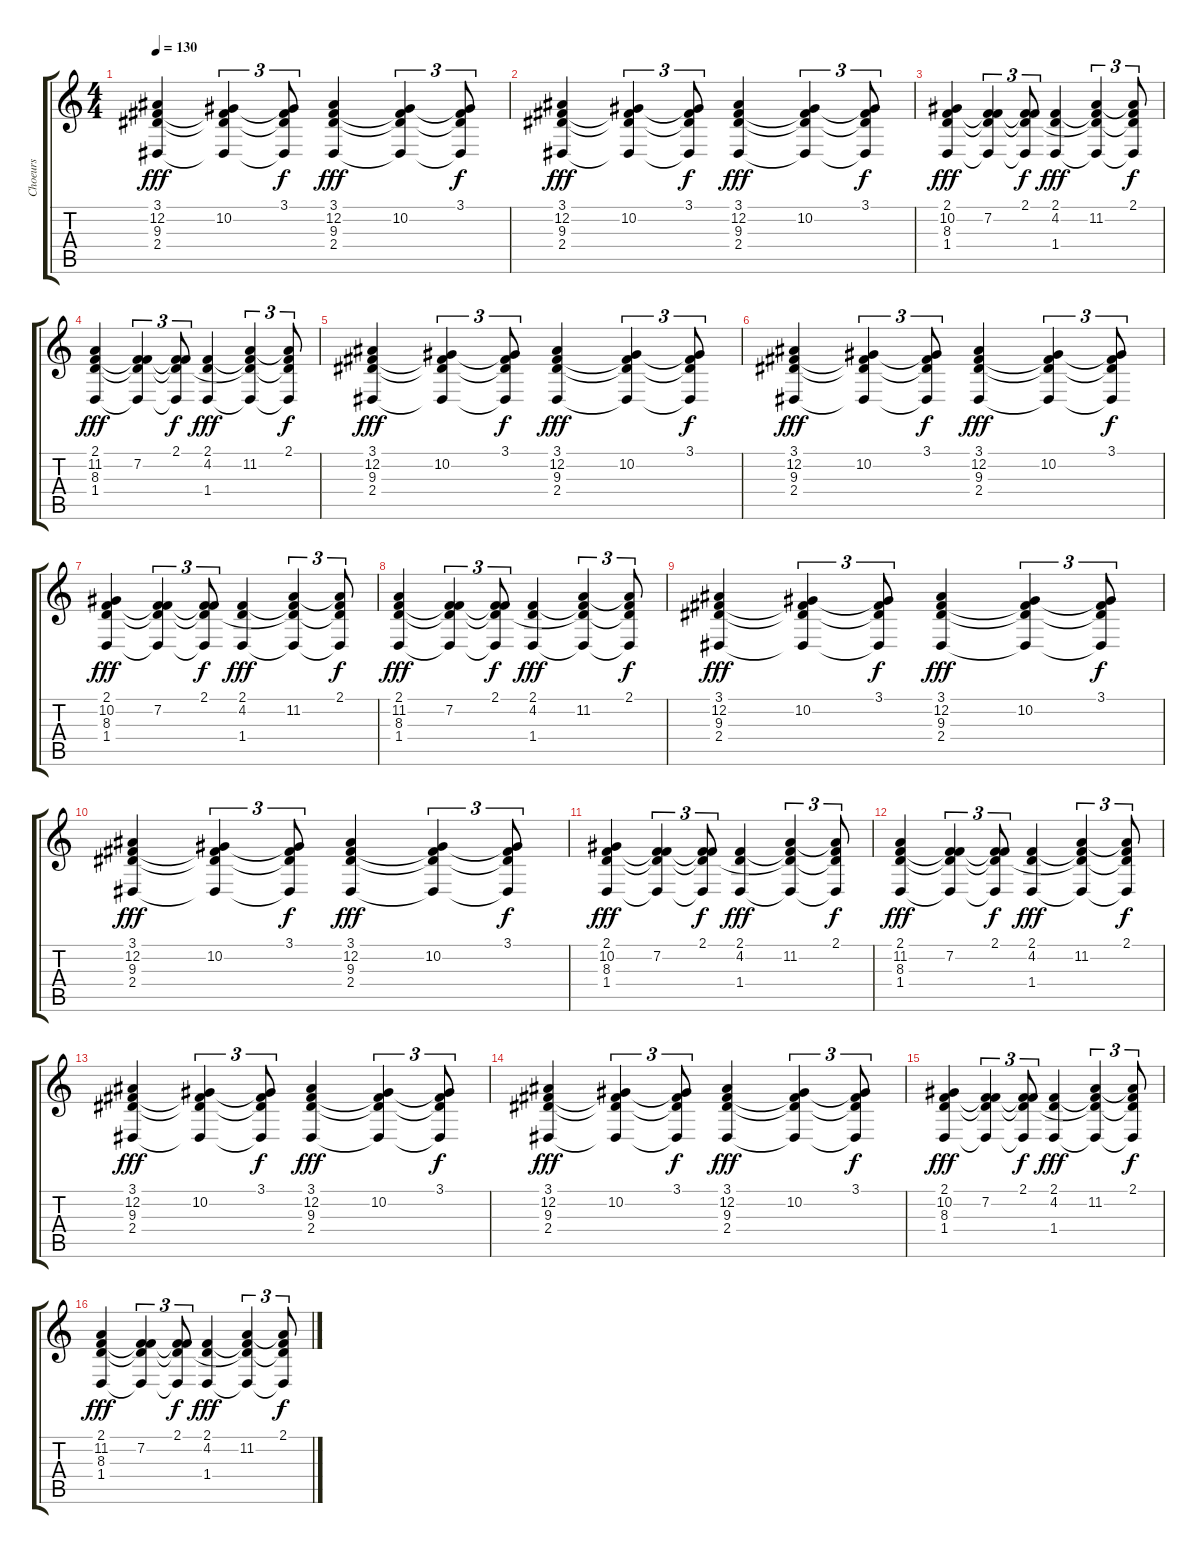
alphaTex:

\track ("Choeurs" "Choeurs") {instrument violin}
\staff {score tabs}
\tuning (Eb4 Bb3 Gb3 Db3 Ab2 Eb2) {hide}
\ts (4 4)
\tempo 130
\clef g2
\ks c
(3.1 12.2 9.3 2.4).4{dy fff} (3.1{t} 10.2 9.3{t} 2.4{t}).4{tu (3 2)} (3.1 10.2{t} 9.3{t} 2.4{t}).8{tu (3 2) dy f} (3.1 12.2 9.3 2.4).4{dy fff} (3.1{t} 10.2 9.3{t} 2.4{t}).4{tu (3 2)} (3.1 10.2{t} 9.3{t} 2.4{t}).8{tu (3 2) dy f} |
(3.1 12.2 9.3 2.4).4{dy fff} (3.1{t} 10.2 9.3{t} 2.4{t}).4{tu (3 2)} (3.1 10.2{t} 9.3{t} 2.4{t}).8{tu (3 2) dy f} (3.1 12.2 9.3 2.4).4{dy fff} (3.1{t} 10.2 9.3{t} 2.4{t}).4{tu (3 2)} (3.1 10.2{t} 9.3{t} 2.4{t}).8{tu (3 2) dy f} |
(2.1 10.2 8.3 1.4).4{dy fff} (2.1{t} 7.2 8.3{t} 1.4{t}).4{tu (3 2)} (2.1 7.2{t} 8.3{t} 1.4{t}).8{tu (3 2) dy f} (2.1 4.2 1.4).4{dy fff} (2.1{t} 11.2 8.3{t} 1.4{t}).4{tu (3 2)} (2.1 11.2{t} 8.3{t} 1.4{t}).8{tu (3 2) dy f} |
(2.1 11.2 8.3 1.4).4{dy fff} (2.1{t} 7.2 8.3{t} 1.4{t}).4{tu (3 2)} (2.1 7.2{t} 8.3{t} 1.4{t}).8{tu (3 2) dy f} (2.1 4.2 1.4).4{dy fff} (2.1{t} 11.2 8.3{t} 1.4{t}).4{tu (3 2)} (2.1 11.2{t} 8.3{t} 1.4{t}).8{tu (3 2) dy f} |
(3.1 12.2 9.3 2.4).4{dy fff} (3.1{t} 10.2 9.3{t} 2.4{t}).4{tu (3 2)} (3.1 10.2{t} 9.3{t} 2.4{t}).8{tu (3 2) dy f} (3.1 12.2 9.3 2.4).4{dy fff} (3.1{t} 10.2 9.3{t} 2.4{t}).4{tu (3 2)} (3.1 10.2{t} 9.3{t} 2.4{t}).8{tu (3 2) dy f} |
(3.1 12.2 9.3 2.4).4{dy fff} (3.1{t} 10.2 9.3{t} 2.4{t}).4{tu (3 2)} (3.1 10.2{t} 9.3{t} 2.4{t}).8{tu (3 2) dy f} (3.1 12.2 9.3 2.4).4{dy fff} (3.1{t} 10.2 9.3{t} 2.4{t}).4{tu (3 2)} (3.1 10.2{t} 9.3{t} 2.4{t}).8{tu (3 2) dy f} |
(2.1 10.2 8.3 1.4).4{dy fff} (2.1{t} 7.2 8.3{t} 1.4{t}).4{tu (3 2)} (2.1 7.2{t} 8.3{t} 1.4{t}).8{tu (3 2) dy f} (2.1 4.2 1.4).4{dy fff} (2.1{t} 11.2 8.3{t} 1.4{t}).4{tu (3 2)} (2.1 11.2{t} 8.3{t} 1.4{t}).8{tu (3 2) dy f} |
(2.1 11.2 8.3 1.4).4{dy fff} (2.1{t} 7.2 8.3{t} 1.4{t}).4{tu (3 2)} (2.1 7.2{t} 8.3{t} 1.4{t}).8{tu (3 2) dy f} (2.1 4.2 1.4).4{dy fff} (2.1{t} 11.2 8.3{t} 1.4{t}).4{tu (3 2)} (2.1 11.2{t} 8.3{t} 1.4{t}).8{tu (3 2) dy f} |
(3.1 12.2 9.3 2.4).4{dy fff} (3.1{t} 10.2 9.3{t} 2.4{t}).4{tu (3 2)} (3.1 10.2{t} 9.3{t} 2.4{t}).8{tu (3 2) dy f} (3.1 12.2 9.3 2.4).4{dy fff} (3.1{t} 10.2 9.3{t} 2.4{t}).4{tu (3 2)} (3.1 10.2{t} 9.3{t} 2.4{t}).8{tu (3 2) dy f} |
(3.1 12.2 9.3 2.4).4{dy fff} (3.1{t} 10.2 9.3{t} 2.4{t}).4{tu (3 2)} (3.1 10.2{t} 9.3{t} 2.4{t}).8{tu (3 2) dy f} (3.1 12.2 9.3 2.4).4{dy fff} (3.1{t} 10.2 9.3{t} 2.4{t}).4{tu (3 2)} (3.1 10.2{t} 9.3{t} 2.4{t}).8{tu (3 2) dy f} |
(2.1 10.2 8.3 1.4).4{dy fff} (2.1{t} 7.2 8.3{t} 1.4{t}).4{tu (3 2)} (2.1 7.2{t} 8.3{t} 1.4{t}).8{tu (3 2) dy f} (2.1 4.2 1.4).4{dy fff} (2.1{t} 11.2 8.3{t} 1.4{t}).4{tu (3 2)} (2.1 11.2{t} 8.3{t} 1.4{t}).8{tu (3 2) dy f} |
(2.1 11.2 8.3 1.4).4{dy fff} (2.1{t} 7.2 8.3{t} 1.4{t}).4{tu (3 2)} (2.1 7.2{t} 8.3{t} 1.4{t}).8{tu (3 2) dy f} (2.1 4.2 1.4).4{dy fff} (2.1{t} 11.2 8.3{t} 1.4{t}).4{tu (3 2)} (2.1 11.2{t} 8.3{t} 1.4{t}).8{tu (3 2) dy f} |
(3.1 12.2 9.3 2.4).4{dy fff} (3.1{t} 10.2 9.3{t} 2.4{t}).4{tu (3 2)} (3.1 10.2{t} 9.3{t} 2.4{t}).8{tu (3 2) dy f} (3.1 12.2 9.3 2.4).4{dy fff} (3.1{t} 10.2 9.3{t} 2.4{t}).4{tu (3 2)} (3.1 10.2{t} 9.3{t} 2.4{t}).8{tu (3 2) dy f} |
(3.1 12.2 9.3 2.4).4{dy fff} (3.1{t} 10.2 9.3{t} 2.4{t}).4{tu (3 2)} (3.1 10.2{t} 9.3{t} 2.4{t}).8{tu (3 2) dy f} (3.1 12.2 9.3 2.4).4{dy fff} (3.1{t} 10.2 9.3{t} 2.4{t}).4{tu (3 2)} (3.1 10.2{t} 9.3{t} 2.4{t}).8{tu (3 2) dy f} |
(2.1 10.2 8.3 1.4).4{dy fff volume 15} (2.1{t} 7.2 8.3{t} 1.4{t}).4{tu (3 2)} (2.1 7.2{t} 8.3{t} 1.4{t}).8{tu (3 2) dy f} (2.1 4.2 1.4).4{dy fff} (2.1{t} 11.2 8.3{t} 1.4{t}).4{tu (3 2)} (2.1 11.2{t} 8.3{t} 1.4{t}).8{tu (3 2) dy f} |
(2.1 11.2 8.3 1.4).4{dy fff volume 14} (2.1{t} 7.2 8.3{t} 1.4{t}).4{tu (3 2)} (2.1 7.2{t} 8.3{t} 1.4{t}).8{tu (3 2) dy f} (2.1 4.2 1.4).4{dy fff} (2.1{t} 11.2 8.3{t} 1.4{t}).4{tu (3 2)} (2.1 11.2{t} 8.3{t} 1.4{t}).8{tu (3 2) dy f}
